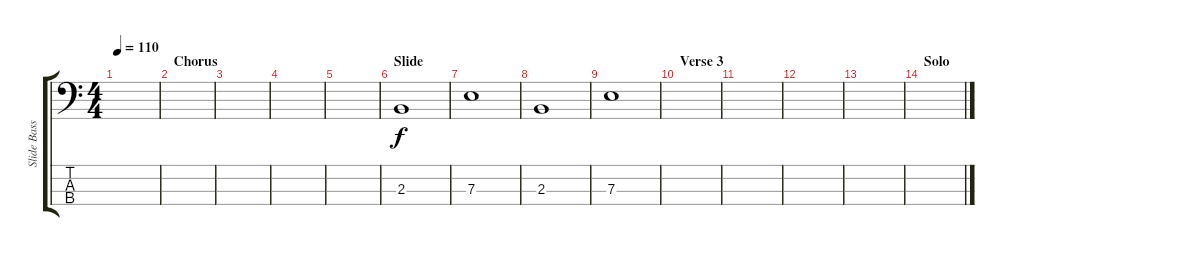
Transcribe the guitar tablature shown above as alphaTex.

\track ("Slide Bass (Dox)" "Slide Bass") {instrument contrabass}
\staff {score tabs}
\tuning (G2 D2 A1 E1) {hide}
\ts (4 4)
\tempo 110
\clef f4
\ks c
|
\section ("" "Chorus")
|
|
|
|
\section ("" "Slide")
2.3.1 |
7.3.1 |
2.3.1 |
7.3.1 |
\section ("" "Verse 3")
|
|
|
|
\section ("" "Solo")
